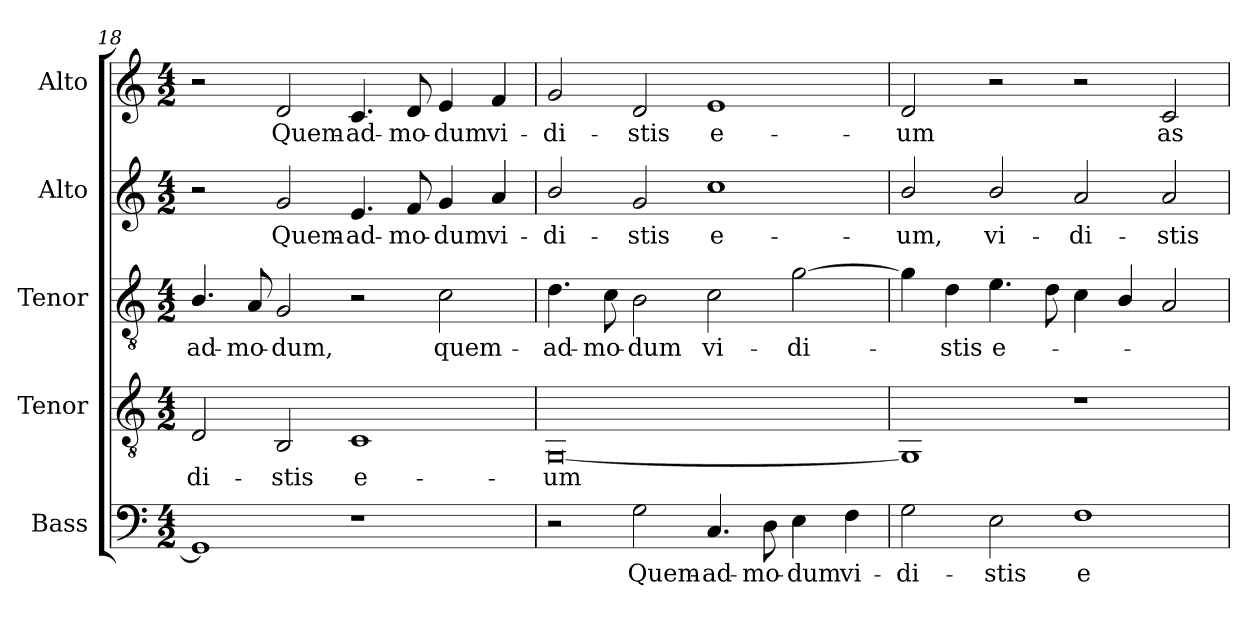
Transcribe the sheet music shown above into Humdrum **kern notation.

**kern	**text	**kern	**text	**kern	**text	**kern	**text	**kern	**text
*part5	*part5	*part4	*part4	*part3	*part3	*part2	*part2	*part1	*part1
*staff5	*staff5	*staff4	*staff4	*staff3	*staff3	*staff2	*staff2	*staff1	*staff1
*I"Bass	*	*I"Tenor	*	*I"Tenor	*	*I"Alto	*	*I"Alto	*
*I'B.	*	*I'T2.	*	*I'T1.	*	*I'A2.	*	*I'A1.	*
*clefF4	*	*clefGv2	*	*clefGv2	*	*clefG2	*	*clefG2	*
*	*	*	*	*ITrd7c12	*	*	*	*	*
*k[]	*	*k[]	*	*k[]	*	*k[]	*	*k[]	*
*C:	*	*C:	*	*C:	*	*C:	*	*C:	*
*M4/2	*	*M4/2	*	*M4/2	*	*M4/2	*	*M4/2	*
=18	=18	=18	=18	=18	=18	=18	=18	=18	=18
!	!	!	!LO:LY:b:color=#000000	!	!	!	!	!	!
!	!	!	!	!	!LO:LY:b:color=#000000	!	!	!	!
1GGi]	.	2Di/	-di-	4.BBi/	-ad-	2r	.	2r	.
!	!	!	!	!	!LO:LY:b:color=#000000	!	!	!	!
.	.	.	.	8AAi/	-mo-	.	.	.	.
!	!	!	!LO:LY:b:color=#000000	!	!	!	!	!	!
!	!	!	!	!	!LO:LY:b:color=#000000	!	!	!	!
!	!	!	!	!	!	!	!LO:LY:b:color=#000000	!	!
!	!	!	!	!	!	!	!	!	!LO:LY:b:color=#000000
.	.	2BBi/	-stis	2GGi/	-dum,	2gi/	Quem-	2di/	Quem-
!	!	!	!LO:LY:b:color=#000000	!	!	!	!	!	!
!	!	!	!	!	!	!	!LO:LY:b:color=#000000	!	!
!	!	!	!	!	!	!	!	!	!LO:LY:b:color=#000000
1r	.	1Ci	e-	2r	.	4.ei/	-ad-	4.ci/	-ad-
!	!	!	!	!	!	!	!LO:LY:b:color=#000000	!	!
!	!	!	!	!	!	!	!	!	!LO:LY:b:color=#000000
.	.	.	.	.	.	8fi/	-mo-	8di/	-mo-
!	!	!	!	!	!LO:LY:b:color=#000000	!	!	!	!
!	!	!	!	!	!	!	!LO:LY:b:color=#000000	!	!
!	!	!	!	!	!	!	!	!	!LO:LY:b:color=#000000
.	.	.	.	2Ci\	quem-	4gi/	-dum	4ei/	-dum
!	!	!	!	!	!	!	!LO:LY:b:color=#000000	!	!
!	!	!	!	!	!	!	!	!	!LO:LY:b:color=#000000
.	.	.	.	.	.	4ai/	vi-	4fi/	vi-
=19	=19	=19	=19	=19	=19	=19	=19	=19	=19
!	!	!	!LO:LY:b:color=#000000	!	!	!	!	!	!
!	!	!	!	!	!LO:LY:b:color=#000000	!	!	!	!
!	!	!	!	!	!	!	!LO:LY:b:color=#000000	!	!
!	!	!	!	!	!	!	!	!	!LO:LY:b:color=#000000
2r	.	[0GGi	-um	4.Di\	-ad-	2bi/	-di-	2gi/	-di-
!	!	!	!	!	!LO:LY:b:color=#000000	!	!	!	!
.	.	.	.	8Ci\	-mo-	.	.	.	.
!	!LO:LY:b:color=#000000	!	!	!	!	!	!	!	!
!	!	!	!	!	!LO:LY:b:color=#000000	!	!	!	!
!	!	!	!	!	!	!	!LO:LY:b:color=#000000	!	!
!	!	!	!	!	!	!	!	!	!LO:LY:b:color=#000000
2Gi\	Quem-	.	.	2BBi\	-dum	2gi/	-stis	2di/	-stis
!	!LO:LY:b:color=#000000	!	!	!	!	!	!	!	!
!	!	!	!	!	!LO:LY:b:color=#000000	!	!	!	!
!	!	!	!	!	!	!	!LO:LY:b:color=#000000	!	!
!	!	!	!	!	!	!	!	!	!LO:LY:b:color=#000000
4.Ci/	-ad-	.	.	2Ci\	vi-	1cci	e-	1ei	e-
!	!LO:LY:b:color=#000000	!	!	!	!	!	!	!	!
8Di\	-mo-	.	.	.	.	.	.	.	.
!	!LO:LY:b:color=#000000	!	!	!	!	!	!	!	!
!	!	!	!	!	!LO:LY:b:color=#000000	!	!	!	!
4Ei\	-dum	.	.	[2Gi\	-di-	.	.	.	.
!	!LO:LY:b:color=#000000	!	!	!	!	!	!	!	!
4Fi\	vi-	.	.	.	.	.	.	.	.
!!LO:LB:g=z
=20	=20	=20	=20	=20	=20	=20	=20	=20	=20
!	!LO:LY:b:color=#000000	!	!	!	!	!	!	!	!
!	!	!	!	!	!	!	!LO:LY:b:color=#000000	!	!
!	!	!	!	!	!	!	!	!	!LO:LY:b:color=#000000
2Gi\	-di-	1GGi]	.	4Gi\]	.	2bi/	-um,	2di/	-um
!	!	!	!	!	!LO:LY:b:color=#000000	!	!	!	!
.	.	.	.	4Di\	-stis	.	.	.	.
!	!LO:LY:b:color=#000000	!	!	!	!	!	!	!	!
!	!	!	!	!	!LO:LY:b:color=#000000	!	!	!	!
!	!	!	!	!	!	!	!LO:LY:b:color=#000000	!	!
2Ei\	-stis	.	.	4.Ei\	e-	2bi/	vi-	2r	.
.	.	.	.	8Di\	.	.	.	.	.
!	!LO:LY:b:color=#000000	!	!	!	!	!	!	!	!
!	!	!	!	!	!	!	!LO:LY:b:color=#000000	!	!
1Fi	e-	1r	.	4Ci\	.	2ai/	-di-	2r	.
.	.	.	.	4BBi/	.	.	.	.	.
!	!	!	!	!	!	!	!LO:LY:b:color=#000000	!	!
!	!	!	!	!	!	!	!	!	!LO:LY:b:color=#000000
.	.	.	.	2AAi/	.	2ai/	-stis	2ci/	as-
=	=	=	=	=	=	=	=	=	=
*-	*-	*-	*-	*-	*-	*-	*-	*-	*-
